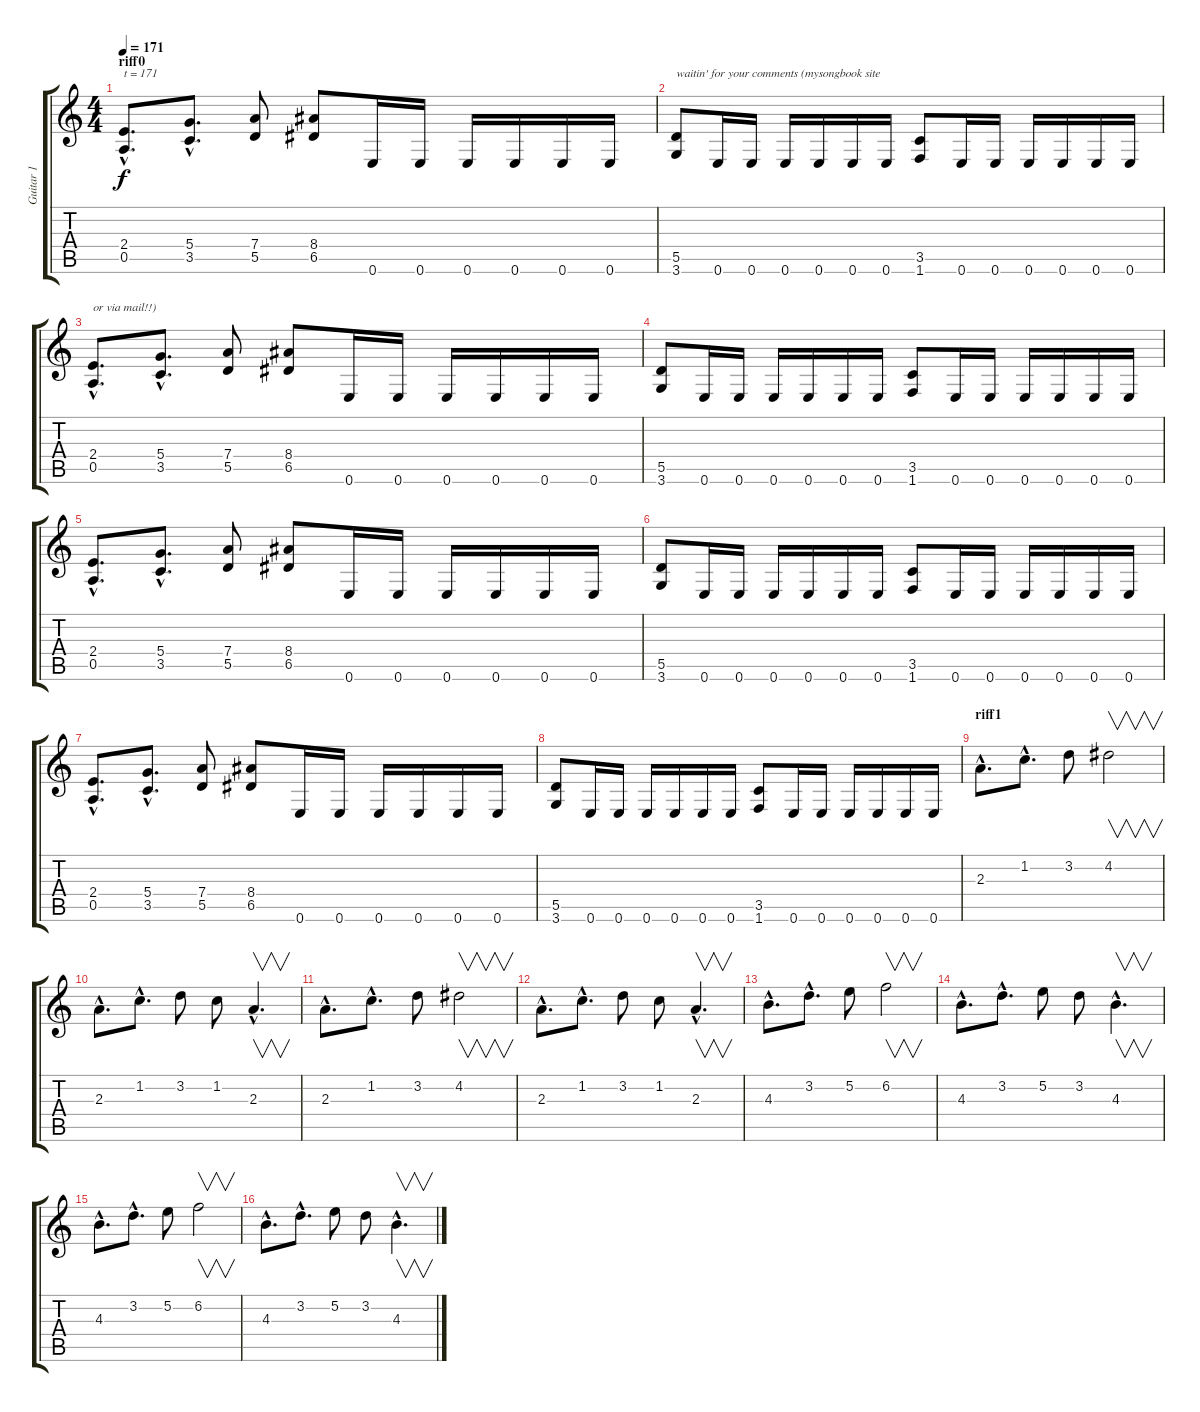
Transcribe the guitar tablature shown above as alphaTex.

\track ("Guitar 1" "Guitar 1") {instrument overdrivenguitar}
\staff {score tabs}
\tuning (E4 B3 G3 D3 A2 E2) {hide}
\ts (4 4)
\section ("" "riff0")
\tempo 171
\clef g2
\ks c
(2.4{hac} 0.5{hac}).8{d txt "t = 171" dy f instrument overdrivenguitar} (5.4{hac} 3.5{hac}).8{d} (7.4 5.5).8 (8.4 6.5).8 0.6.16 0.6.16 0.6.16 0.6.16 0.6.16 0.6.16 |
(5.5 3.6).8{txt "waitin' for your comments (mysongbook site"} 0.6.16 0.6.16 0.6.16 0.6.16 0.6.16 0.6.16 (3.5 1.6).8 0.6.16 0.6.16 0.6.16 0.6.16 0.6.16 0.6.16 |
(2.4{hac} 0.5{hac}).8{d txt "or via mail!!)"} (5.4{hac} 3.5{hac}).8{d} (7.4 5.5).8 (8.4 6.5).8 0.6.16 0.6.16 0.6.16 0.6.16 0.6.16 0.6.16 |
(5.5 3.6).8 0.6.16 0.6.16 0.6.16 0.6.16 0.6.16 0.6.16 (3.5 1.6).8 0.6.16 0.6.16 0.6.16 0.6.16 0.6.16 0.6.16 |
(2.4{hac} 0.5{hac}).8{d} (5.4{hac} 3.5{hac}).8{d} (7.4 5.5).8 (8.4 6.5).8 0.6.16 0.6.16 0.6.16 0.6.16 0.6.16 0.6.16 |
(5.5 3.6).8 0.6.16 0.6.16 0.6.16 0.6.16 0.6.16 0.6.16 (3.5 1.6).8 0.6.16 0.6.16 0.6.16 0.6.16 0.6.16 0.6.16 |
(2.4{hac} 0.5{hac}).8{d} (5.4{hac} 3.5{hac}).8{d} (7.4 5.5).8 (8.4 6.5).8 0.6.16 0.6.16 0.6.16 0.6.16 0.6.16 0.6.16 |
(5.5 3.6).8 0.6.16 0.6.16 0.6.16 0.6.16 0.6.16 0.6.16 (3.5 1.6).8 0.6.16 0.6.16 0.6.16 0.6.16 0.6.16 0.6.16 |
\section ("" "riff1")
2.3{hac}.8{d} 1.2{hac}.8{d} 3.2.8 4.2.2{v} |
2.3{hac}.8{d} 1.2{hac}.8{d} 3.2.8 1.2.8 2.3{hac}.4{v d} |
2.3{hac}.8{d} 1.2{hac}.8{d} 3.2.8 4.2.2{v} |
2.3{hac}.8{d} 1.2{hac}.8{d} 3.2.8 1.2.8 2.3{hac}.4{v d} |
4.3{hac}.8{d} 3.2{hac}.8{d} 5.2.8 6.2.2{v} |
4.3{hac}.8{d} 3.2{hac}.8{d} 5.2.8 3.2.8 4.3{hac}.4{v d} |
4.3{hac}.8{d} 3.2{hac}.8{d} 5.2.8 6.2.2{v} |
4.3{hac}.8{d} 3.2{hac}.8{d} 5.2.8 3.2.8 4.3{hac}.4{v d}
